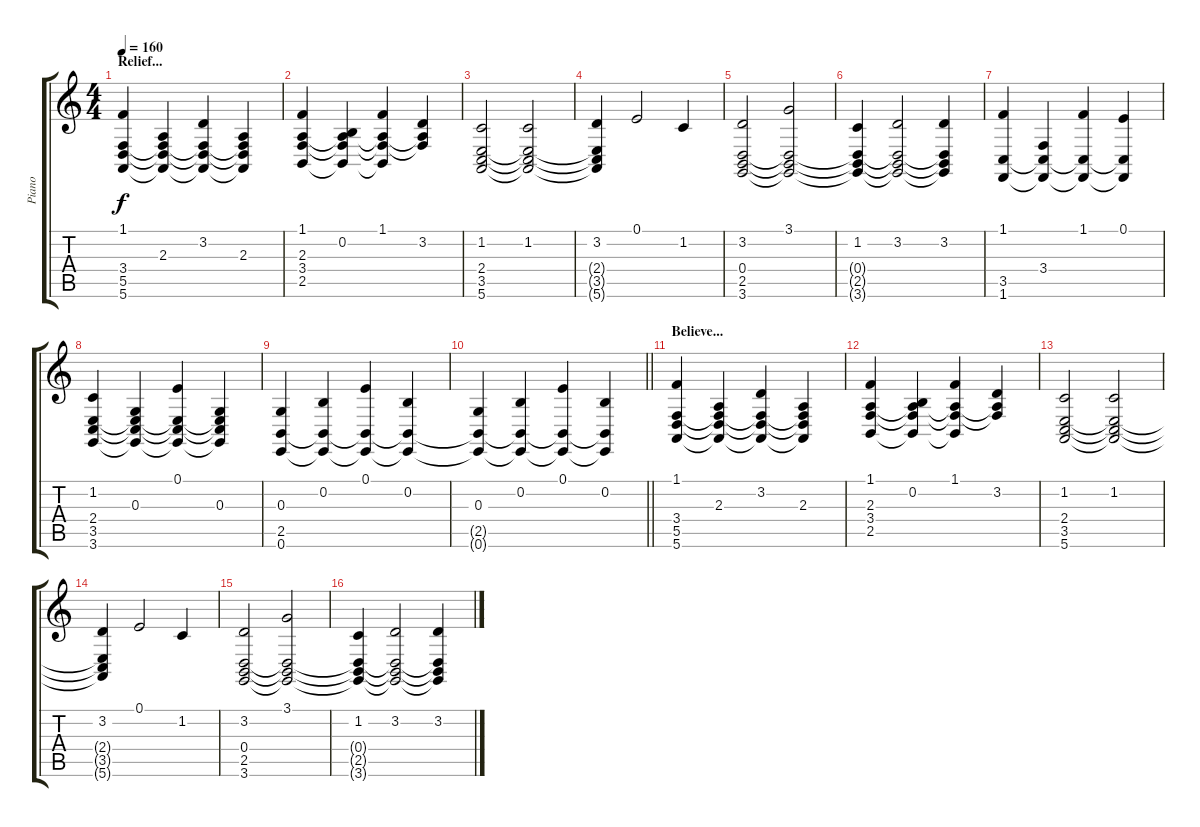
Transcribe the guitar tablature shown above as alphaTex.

\track ("Piano" "Piano") {instrument acousticgrandpiano}
\staff {score tabs}
\tuning (E4 B3 G3 D3 A2 E2) {hide}
\ts (4 4)
\section ("" "Relief...")
\tempo 160
\clef g2
\ks c
(1.1 3.4 5.5 5.6).4{dy f} (2.3 3.4{t} 5.5{t} 5.6{t}).4 (3.2 3.4{t} 5.5{t} 5.6{t}).4 (2.3 3.4{t} 5.5{t} 5.6{t}).4 |
(1.1 2.3 3.4 2.5).4 (0.2 2.3{t} 3.4{t} 2.5{t}).4 (1.1 2.3{t} 3.4{t} 2.5{t}).4 (3.2 2.3{t} 3.4{t}).4 |
(1.2 2.4 3.5 5.6).2 (1.2 2.4{t} 3.5{t} 5.6{t}).2 |
(3.2 2.4{t} 3.5{t} 5.6{t}).4 0.1.2 1.2.4 |
(3.2 0.4 2.5 3.6).2 (3.1 0.4{t} 2.5{t} 3.6{t}).2 |
(1.2 0.4{t} 2.5{t} 3.6{t}).4 (3.2 0.4{t} 2.5{t} 3.6{t}).2 (3.2 0.4{t} 2.5{t} 3.6{t}).4 |
(1.1 3.5 1.6).4 (3.4 3.5{t} 1.6{t}).4 (1.1 3.5{t} 1.6{t}).4 (0.1 3.5{t} 1.6{t}).4 |
(1.2 2.4 3.5 3.6).4 (0.3 2.4{t} 3.5{t} 3.6{t}).4 (0.1 2.4{t} 3.5{t} 3.6{t}).4 (0.3 2.4{t} 3.5{t} 3.6{t}).4 |
(0.3 2.5 0.6).4 (0.2 2.5{t} 0.6{t}).4 (0.1 2.5{t} 0.6{t}).4 (0.2 2.5{t} 0.6{t}).4 |
\barLineRight lightlight
(0.3 2.5{t} 0.6{t}).4 (0.2 2.5{t} 0.6{t}).4 (0.1 2.5{t} 0.6{t}).4 (0.2 2.5{t} 0.6{t}).4 |
\section ("" "Believe...")
(1.1 3.4 5.5 5.6).4 (2.3 3.4{t} 5.5{t} 5.6{t}).4 (3.2 3.4{t} 5.5{t} 5.6{t}).4 (2.3 3.4{t} 5.5{t} 5.6{t}).4 |
(1.1 2.3 3.4 2.5).4 (0.2 2.3{t} 3.4{t} 2.5{t}).4 (1.1 2.3{t} 3.4{t} 2.5{t}).4 (3.2 2.3{t} 3.4{t}).4 |
(1.2 2.4 3.5 5.6).2 (1.2 2.4{t} 3.5{t} 5.6{t}).2 |
(3.2 2.4{t} 3.5{t} 5.6{t}).4 0.1.2 1.2.4 |
(3.2 0.4 2.5 3.6).2 (3.1 0.4{t} 2.5{t} 3.6{t}).2 |
(1.2 0.4{t} 2.5{t} 3.6{t}).4 (3.2 0.4{t} 2.5{t} 3.6{t}).2 (3.2 0.4{t} 2.5{t} 3.6{t}).4
